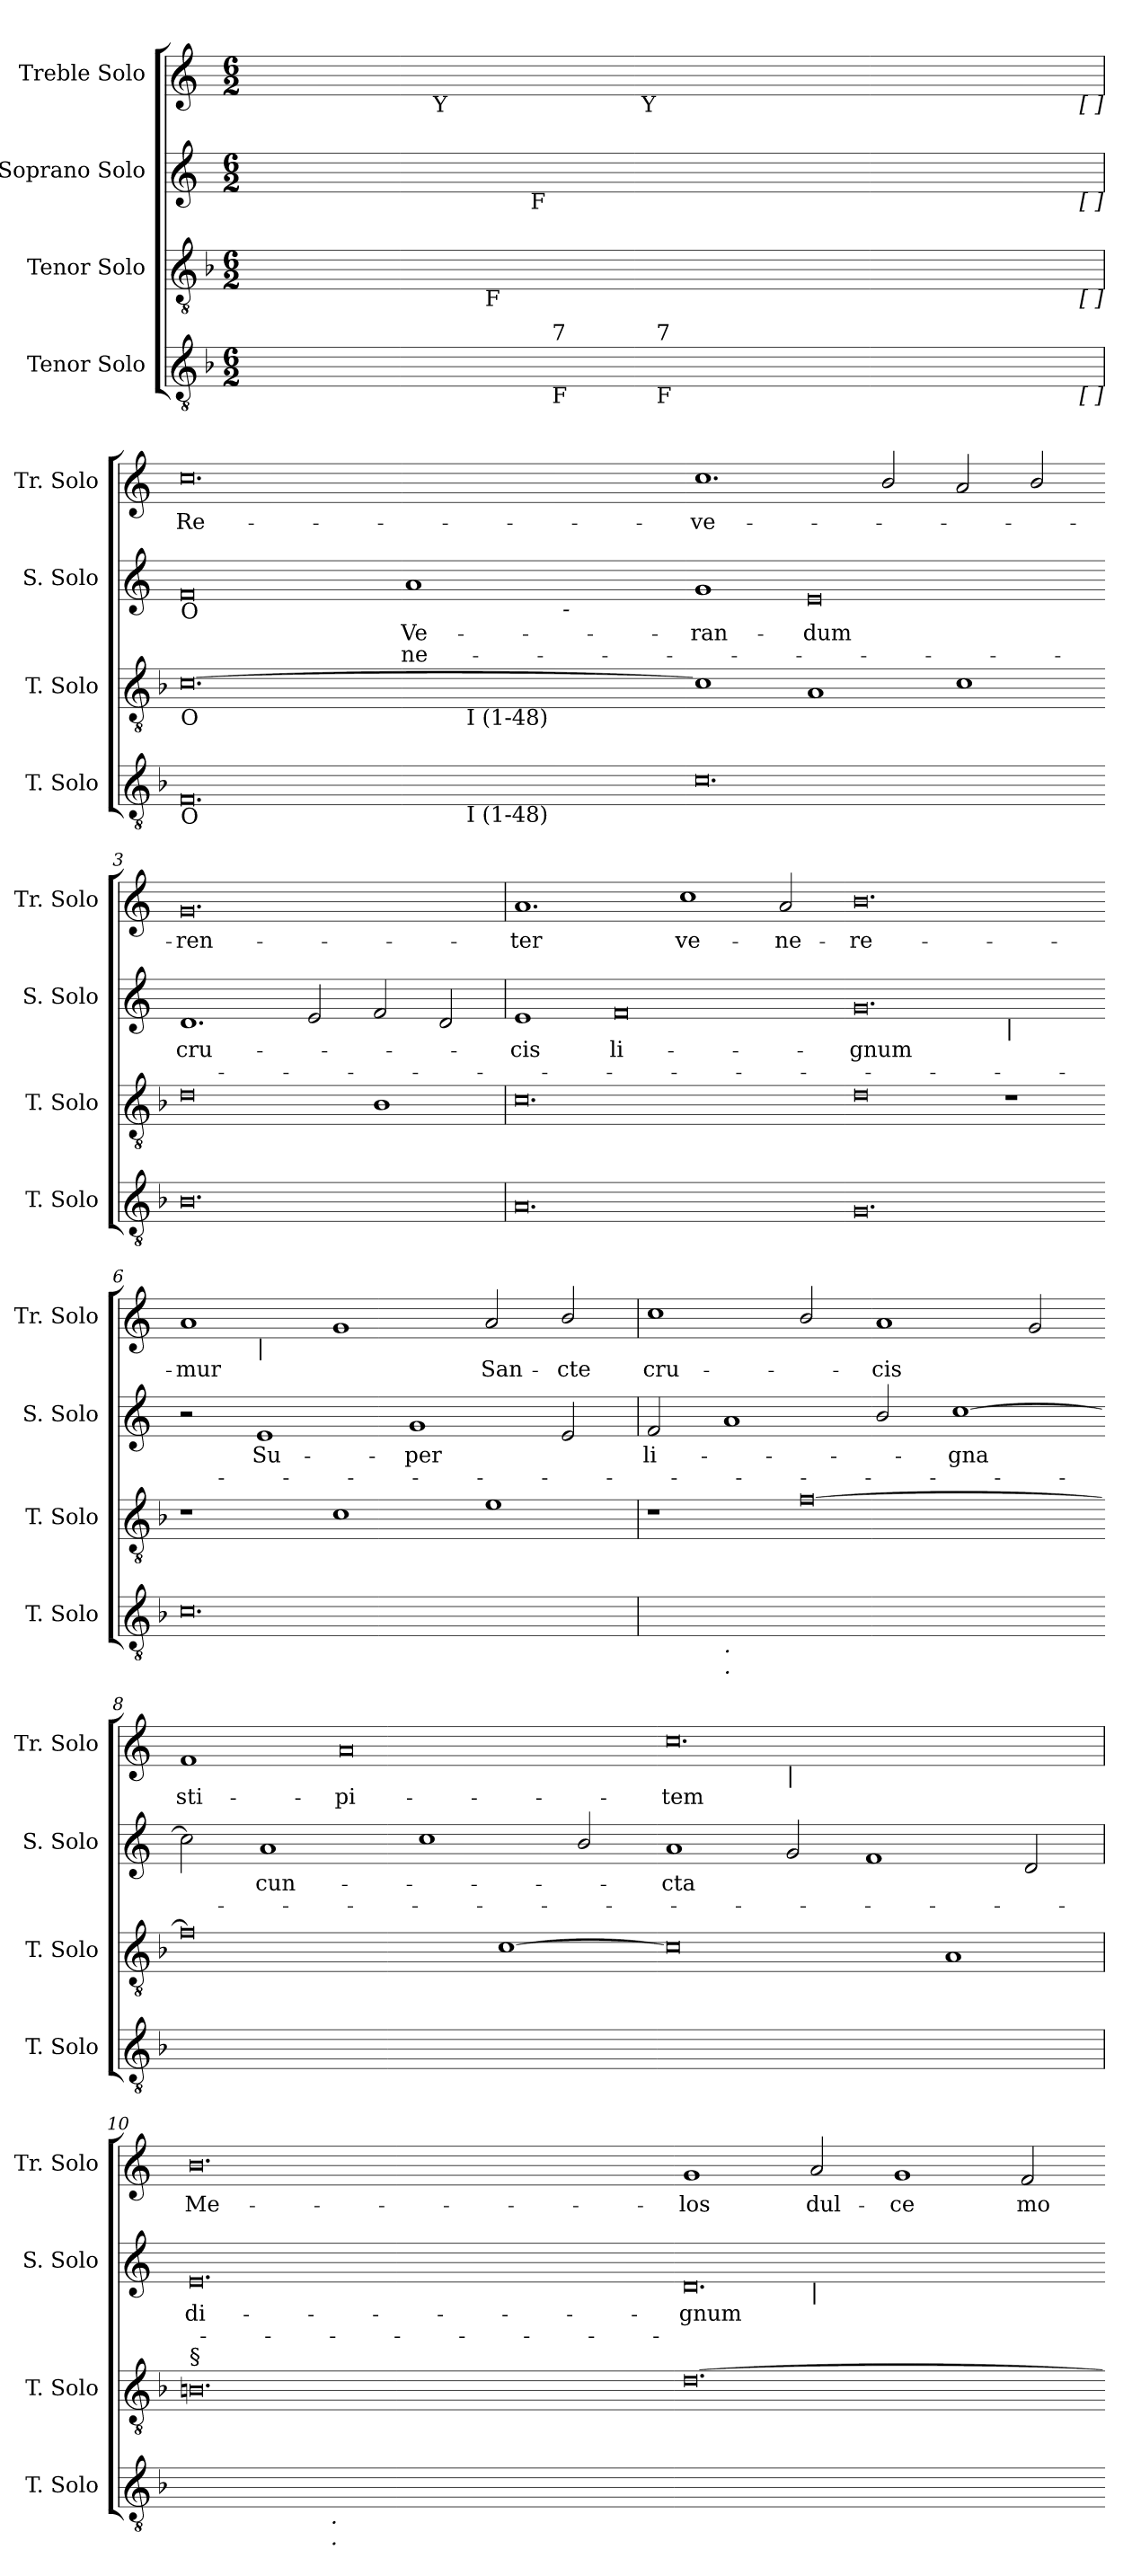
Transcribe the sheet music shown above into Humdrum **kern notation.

**kern	**kern	**kern	**text	**text	**kern	**text
*part4	*part3	*part2	*part2	*part2	*part1	*part1
*staff4	*staff3	*staff2	*staff2	*staff2	*staff1	*staff1
*I"Tenor Solo	*I"Tenor Solo	*I"Soprano Solo	*	*	*I"Treble Solo	*
*I'T. Solo	*I'T. Solo	*I'S. Solo	*	*	*I'Tr. Solo	*
!!LO:PB:g=z
*clefGv2	*clefGv2	*clefG2	*	*	*clefG2	*
*ITrd7c12	*ITrd7c12	*	*	*	*	*
*k[b-]	*k[b-]	*k[]	*	*	*k[]	*
*F:	*F:	*C:	*	*	*C:	*
*M6/2	*M6/2	*M6/2	*	*	*M6/2	*
=1	=1	=1	=1	=1	=1	=1
!	!	!	!	!	!LO:TX:b:t=F	!
!	!	!	!	!	!LO:TX:b:t=a	!
!	!	!	!	!	!LO:TX:b:t=b	!
!	!	!	!	!	!LO:TX:b:t=Y	!
!	!	!LO:TX:b:t=F	!	!	!	!
!	!	!LO:TX:b:t=a	!	!	!	!
!	!	!LO:TX:b:t=b	!	!	!	!
!	!	!LO:TX:b:t=a	!	!	!	!
!	!LO:TX:b:t=Contratenor	!	!	!	!	!
!	!LO:TX:b:t=F	!	!	!	!	!
!	!LO:TX:b:t=7	!	!	!	!	!
!	!LO:TX:b:t=F	!	!	!	!	!
!	!LO:TX:a:t=7	!	!	!	!	!
!	!LO:TX:b:t=F	!	!	!	!	!
!	!LO:TX:b:t=b	!	!	!	!	!
!	!LO:TX:b:t=Í	!	!	!	!	!
!LO:TX:b:t=F	!	!	!	!	!	!
!LO:TX:b:t=Tenor	!	!	!	!	!	!
!LO:TX:b:t=F	!	!	!	!	!	!
!LO:TX:t=7	!	!	!	!	!	!
!LO:TX:b:t=F	!	!	!	!	!	!
!LO:TX:b:t=g	!	!	!	!	!	!
!LO:TX:b:t=Í	!	!	!	!	!	!
!LO:N:vis=1	!LO:N:vis=1	!LO:N:vis=1	!	!	!LO:N:vis=1	!
*^	*^	*^	*	*	*^	*
*	*^	*	*^	*	*^	*	*	*	*^	*
0.ryy	1ryy	1ryy	0.ryy	2ryy	1ryy	0.ryy	1ryy	1ryy	.	.	0.ryy	2ryy	1ryy	.
.	.	.	.	4ryy	.	.	.	.	.	.	.	4ryy	.	.
.	.	.	.	8ryy	.	.	.	.	.	.	.	16ryy	.	.
.	.	.	.	.	.	.	.	.	.	.	.	32ryy	.	.
.	.	.	.	.	.	.	.	.	.	.	.	64ryy	.	.
.	.	.	.	.	.	.	.	.	.	.	.	128ryy	.	.
.	.	.	.	.	.	.	.	.	.	.	.	512.ryy	.	.
!	!	!	!	!	!	!	!	!	!	!	!	!LO:TX:b:t=Y	!	!
.	.	.	.	.	.	.	.	.	.	.	.	1ryy	.	.
.	.	.	.	16ryy	.	.	.	.	.	.	.	.	.	.
.	.	.	.	32ryy	.	.	.	.	.	.	.	.	.	.
.	.	.	.	128ryy	.	.	.	.	.	.	.	.	.	.
.	.	.	.	256ryy	.	.	.	.	.	.	.	.	.	.
.	.	.	.	1024ryy	.	.	.	.	.	.	.	.	.	.
!	!	!	!	!LO:TX:b:t=F	!	!	!	!	!	!	!	!	!	!
.	.	.	.	1ryy	.	.	.	.	.	.	.	.	.	.
.	16ryy	2ryy	.	.	1ryy	.	32ryy	1ryy	.	.	.	.	2ryy	.
.	.	.	.	.	.	.	64ryy	.	.	.	.	.	.	.
.	.	.	.	.	.	.	128ryy	.	.	.	.	.	.	.
.	.	.	.	.	.	.	256ryy	.	.	.	.	.	.	.
.	.	.	.	.	.	.	1024ryy	.	.	.	.	.	.	.
!	!	!	!	!	!	!	!LO:TX:b:t=F	!	!	!	!	!	!	!
.	.	.	.	.	.	.	1ryy	.	.	.	.	.	.	.
.	64ryy	.	.	.	.	.	.	.	.	.	.	.	.	.
.	128...ryy	.	.	.	.	.	.	.	.	.	.	.	.	.
!	!LO:TX:b:t=F	!	!	!	!	!	!	!	!	!	!	!	!	!
!	!LO:TX:t=7	!	!	!	!	!	!	!	!	!	!	!	!	!
.	1ryy	.	.	.	.	.	.	.	.	.	.	.	.	.
.	.	32ryy	.	.	.	.	.	.	.	.	.	.	32ryy	.
.	.	64ryy	.	.	.	.	.	.	.	.	.	.	128ryy	.
!	!	!	!	!	!	!	!	!	!	!	!	!	!LO:TX:b:t=Y	!
.	.	.	.	.	.	.	.	.	.	.	.	.	1ryy	.
.	.	128...ryy	.	.	.	.	.	.	.	.	.	.	.	.
!	!	!LO:TX:t=7	!	!	!	!	!	!	!	!	!	!	!	!
!	!	!LO:TX:b:t=F	!	!	!	!	!	!	!	!	!	!	!	!
.	.	1ryy	.	.	.	.	.	.	.	.	.	.	.	.
.	.	.	.	.	.	.	.	.	.	.	.	1ryy	.	.
.	.	.	.	1ryy	.	.	.	.	.	.	.	.	.	.
.	.	.	.	.	2ryy	.	.	2ryy	.	.	.	.	.	.
.	.	.	.	.	.	.	2ryy	.	.	.	.	.	.	.
.	2ryy	.	.	.	.	.	.	.	.	.	.	.	.	.
.	.	.	.	.	4ryy	.	.	4ryy	.	.	.	.	.	.
.	.	.	.	.	.	.	.	.	.	.	.	.	4ryy	.
.	.	.	.	.	.	.	4ryy	.	.	.	.	.	.	.
.	.	4ryy	.	.	.	.	.	.	.	.	.	.	.	.
.	4ryy	.	.	.	.	.	.	.	.	.	.	.	.	.
.	.	.	.	.	8ryy	.	.	8ryy	.	.	.	.	.	.
.	.	.	.	.	.	.	.	.	.	.	.	.	8ryy	.
.	.	.	.	.	.	.	8ryy	.	.	.	.	.	.	.
.	.	8ryy	.	.	.	.	.	.	.	.	.	.	.	.
.	8ryy	.	.	.	.	.	.	.	.	.	.	.	.	.
.	.	.	.	.	.	.	.	.	.	.	.	8ryy	.	.
.	.	.	.	.	16ryy	.	.	16ryy	.	.	.	.	.	.
.	.	.	.	.	.	.	.	.	.	.	.	.	16ryy	.
.	.	.	.	.	.	.	16ryy	.	.	.	.	.	.	.
.	.	16ryy	.	.	.	.	.	.	.	.	.	.	.	.
.	.	.	.	.	32ryy	.	.	32ryy	.	.	.	.	.	.
.	32ryy	.	.	.	.	.	.	.	.	.	.	.	.	.
.	.	.	.	.	64ryy	.	.	64ryy	.	.	.	.	.	.
.	.	.	.	.	.	.	.	.	.	.	.	.	64.ryy	.
.	.	.	.	64ryy	.	.	.	.	.	.	.	.	.	.
.	.	.	.	.	128...ryy	.	.	128...ryy	.	.	.	.	.	.
.	.	.	.	.	.	.	.	.	.	.	.	256ryy	.	.
.	.	.	.	512.ryy	.	.	512.ryy	.	.	.	.	.	.	.
!	!	!	!	!	!	!	!	!	!	!	!	!LO:TX:b:t=[ ]	!	!
!	!	!	!	!	!	!	!	!LO:TX:b:t=[ ]	!	!	!	!	!	!
!	!	!	!	!	!LO:TX:b:t=[ ]	!	!	!	!	!	!	!	!	!
!	!LO:TX:b:t=[ ]	!	!	!	!	!	!	!	!	!	!	!	!	!
.	1024ryy	1024ryy	.	.	1024ryy	.	.	1024ryy	.	.	.	1024ryy	.	.
*v	*v	*v	*	*	*	*v	*v	*v	*	*	*v	*v	*v	*
*	*v	*v	*v	*	*	*	*	*
=1	=1	=1	=1	=1	=1	=1
*^	*^	*^	*	*	*^	*
*	*^	*	*^	*	*^	*	*	*	*^	*
!	!	!	!	!	!	!	!	!	!	!	!LO:TX:b:t=O	!	!	!
!	!	!	!	!	!	!LO:TX:b:t=O	!	!	!	!	!	!	!	!
!	!	!	!LO:TX:b:t=O	!	!	!	!	!	!	!	!	!	!	!
!LO:TX:b:t=O	!	!	!	!	!	!	!	!	!	!	!	!	!	!
!	!	!	!	!	!	!	!	!	!	!	!	!	!	!LO:LY:b:color=#000000
*	*v	*v	*	*	*	*	*v	*v	*	*	*v	*v	*v	*
*	*	*	*v	*v	*	*	*	*	*	*
0.FFi	1ryy	[>0.Ci	1ryy	0fi	1ryy	.	.	0.cci	Re-
.	1ryy	.	1ryy	.	1ryy	.	.	.	.
!	!	!	!	!	!	!LO:LY:b:color=#000000	!LO:LY:b:color=#000000	!	!
.	8ryy	.	8ryy	1ai	4ryy	Ve-	-ne-	.	.
.	16ryy	.	16ryy	.	.	.	.	.	.
.	128ryy	.	128ryy	.	.	.	.	.	.
.	512ryy	.	512ryy	.	.	.	.	.	.
!	!	!	!LO:TX:b:t=I (1-48)	!	!	!	!	!	!
!	!LO:TX:b:t=I (1-48)	!	!	!	!	!	!	!	!
.	2ryy	.	2ryy	.	.	.	.	.	.
.	.	.	.	.	8ryy	.	.	.	.
.	.	.	.	.	16ryy	.	.	.	.
.	.	.	.	.	32ryy	.	.	.	.
.	.	.	.	.	64ryy	.	.	.	.
.	.	.	.	.	1024ryy	.	.	.	.
!	!	!	!	!	!LO:TX:b:i:t=-	!	!	!	!
.	.	.	.	.	2ryy	.	.	.	.
.	4ryy	.	4ryy	.	.	.	.	.	.
.	32ryy	.	32ryy	.	.	.	.	.	.
.	64ryy	.	64ryy	.	.	.	.	.	.
.	.	.	.	.	128...ryy	.	.	.	.
.	256.ryy	.	256.ryy	.	.	.	.	.	.
*v	*v	*	*	*v	*v	*	*	*	*
*	*v	*v	*	*	*	*	*
=2-	=2-	=2-	=2-	=2-	=2-	=2-
*^	*^	*^	*	*	*	*
!	!	!	!	!	!	!LO:LY:b:color=#000000	!	!	!
*v	*v	*	*	*v	*v	*	*	*	*
*	*v	*v	*	*	*	*	*
*^	*^	*^	*	*	*	*
!	!	!	!	!	!	!	!	!	!LO:LY:b:color=#000000
*v	*v	*	*	*v	*v	*	*	*	*
*	*v	*v	*	*	*	*	*
0.Ci	1Ci]	1gi	-ran-	.	1.cci	-ve-
!	!	!	!LO:LY:b:color=#000000	!	!	!
.	1AAi	0ei	-dum	.	.	.
.	.	.	.	.	2bi/	.
.	1Ci	.	.	.	2ai/	.
.	.	.	.	.	2bi/	.
=3-	=3-	=3-	=3-	=3-	=3-	=3-
!	!	!	!LO:LY:b:color=#000000	!	!	!
!	!	!	!	!	!	!LO:LY:b:color=#000000
0.BB-i	0Di	1.di	cru-	.	0.gi	-ren-
.	.	2ei/	.	.	.	.
.	1BB-i	2fi/	.	.	.	.
.	.	2di/	.	.	.	.
=4	=4	=4	=4	=4	=4	=4
!	!	!	!LO:LY:b:color=#000000	!	!	!
!	!	!	!	!	!	!LO:LY:b:color=#000000
0.AAi	0.Ci	1ei	-cis	.	1.ai	-ter
!	!	!	!LO:LY:b:color=#000000	!	!	!
.	.	0fi	li-	.	.	.
!	!	!	!	!	!	!LO:LY:b:color=#000000
.	.	.	.	.	1cci	ve-
!	!	!	!	!	!	!LO:LY:b:color=#000000
.	.	.	.	.	2ai/	-ne-
=5-	=5-	=5-	=5-	=5-	=5-	=5-
!	!	!	!LO:LY:b:color=#000000	!	!	!
!	!	!	!	!	!	!LO:LY:b:color=#000000
*	*	*^	*	*	*	*
0.GGi	0Di	0.gi	0ryy	-gnum	.	0.bi	-re-
!	!	!	!LO:TX:b:i:t=|	!	!	!	!
.	1r	.	1ryy	.	.	.	.
*	*	*v	*v	*	*	*	*
=6-	=6-	=6-	=6-	=6-	=6-	=6-
*	*	*^	*	*	*	*
!	!	!	!	!	!	!	!LO:LY:b:color=#000000
*	*	*v	*v	*	*	*^	*
0.Ci	1r	2r	.	.	1ai	2ryy	-mur
!	!	!	!	!	!	!LO:TX:b:i:t=|	!
!	!	!	!LO:LY:b:color=#000000	!	!	!	!
.	.	1ei	Su-	.	.	1ryy	.
.	1Ci	.	.	.	1gi	.	.
!	!	!	!LO:LY:b:color=#000000	!	!	!	!
.	.	1gi	-per	.	.	1.ryy	.
!	!	!	!	!	!	!	!LO:LY:b:color=#000000
.	1Ei	.	.	.	2ai/	.	San-
!	!	!	!	!	!	!	!LO:LY:b:color=#000000
.	.	2ei/	.	.	2bi/	.	-cte
*	*	*	*	*	*v	*v	*
!!LO:LB:g=z
=7	=7	=7	=7	=7	=7	=7
*	*	*	*	*	*^	*
!	!	!	!LO:LY:b:color=#000000	!	!	!	!
*	*	*	*	*	*v	*v	*
*	*	*	*	*	*^	*
!	!	!	!	!	!	!	!LO:LY:b:color=#000000
*^	*	*	*	*	*v	*v	*
[<0.FFiyy	2ryy	1r	2fi/	li-	.	1cci	cru-
!	!LO:TX:b:i:t=.	!	!	!	!	!	!
!	!LO:TX:b:i:t=.	!	!	!	!	!	!
.	1ryy	.	1ai	.	.	.	.
.	.	[>0Fi	.	.	.	2bi/	.
!	!	!	!	!	!	!	!LO:LY:b:color=#000000
.	1.ryy	.	2bi/	.	.	1ai	-cis
!	!	!	!	!LO:LY:b:color=#000000	!	!	!
.	.	.	[>1cci	-gna	.	.	.
.	.	.	.	.	.	2gi/	.
*v	*v	*	*	*	*	*	*
=8-	=8-	=8-	=8-	=8-	=8-	=8-
*^	*	*	*	*	*	*
!	!	!	!	!	!	!	!LO:LY:b:color=#000000
*v	*v	*	*	*	*	*	*
0.FFiyy_<	0Fi]	2cci\]	.	.	1fi	sti-
!	!	!	!LO:LY:b:color=#000000	!	!	!
.	.	1ai	cun-	.	.	.
!	!	!	!	!	!	!LO:LY:b:color=#000000
.	.	.	.	.	0ai	-pi-
.	.	1cci	.	.	.	.
.	[>1Ci	.	.	.	.	.
.	.	2bi/	.	.	.	.
=9-	=9-	=9-	=9-	=9-	=9-	=9-
!	!	!	!LO:LY:b:color=#000000	!	!	!
!	!	!	!	!	!	!LO:LY:b:color=#000000
*	*	*	*	*	*^	*
0.FFiyy]	0Ci]	1ai	-cta	.	0.cci	1ryy	-tem
!	!	!	!	!	!	!LO:TX:b:i:t=|	!
.	.	2gi/	.	.	.	0ryy	.
.	.	1fi	.	.	.	.	.
.	1AAi	.	.	.	.	.	.
.	.	2di/	.	.	.	.	.
*	*	*	*	*	*v	*v	*
=10	=10	=10	=10	=10	=10	=10
*	*	*	*	*	*^	*
!	!	!	!LO:LY:b:color=#000000	!	!	!	!
*	*	*	*	*	*v	*v	*
*	*	*	*	*	*^	*
!	!LO:TX:a:t=§	!	!	!	!	!	!
!	!	!	!	!	!	!	!LO:LY:b:color=#000000
*^	*	*	*	*	*v	*v	*
[<0.GGiyy	2ryy	0.BBi	0.ei	di-	.	0.bi	Me-
.	4ryy	.	.	.	.	.	.
.	512ryy	.	.	.	.	.	.
!	!LO:TX:b:i:t=.	!	!	!	!	!	!
!	!LO:TX:b:i:t=.	!	!	!	!	!	!
.	1ryy	.	.	.	.	.	.
.	1ryy	.	.	.	.	.	.
.	8ryy	.	.	.	.	.	.
.	16ryy	.	.	.	.	.	.
.	32ryy	.	.	.	.	.	.
.	64...ryy	.	.	.	.	.	.
*v	*v	*	*	*	*	*	*
=11-	=11-	=11-	=11-	=11-	=11-	=11-
*^	*	*	*	*	*	*
!	!	!	!	!LO:LY:b:color=#000000	!	!	!
*v	*v	*	*	*	*	*	*
*^	*	*	*	*	*	*
!	!	!	!	!	!	!	!LO:LY:b:color=#000000
*v	*v	*	*^	*	*	*	*
0.GGiyy_<	[>0.Di	0.di	1ryy	-gnum	.	1gi	-los
!	!	!	!LO:TX:b:i:t=|	!	!	!	!
!	!	!	!	!	!	!	!LO:LY:b:color=#000000
.	.	.	0ryy	.	.	2ai/	dul-
!	!	!	!	!	!	!	!LO:LY:b:color=#000000
.	.	.	.	.	.	1gi	-ce
!	!	!	!	!	!	!	!LO:LY:b:color=#000000
.	.	.	.	.	.	2fi/	mo-
*	*	*v	*v	*	*	*	*
=-	=-	=-	=-	=-	=-	=-
*-	*-	*-	*-	*-	*-	*-
